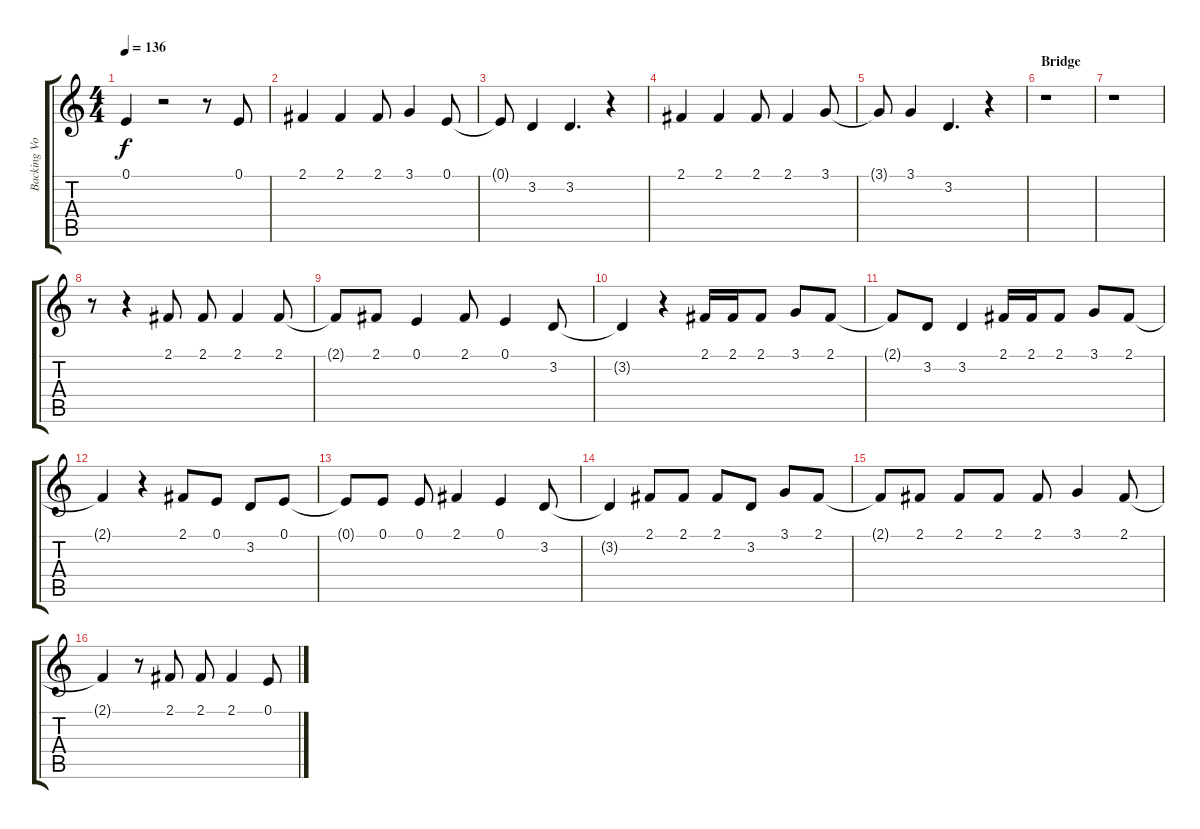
\track ("Backing Vocals" "Backing Vo") {instrument oboe}
\staff {score tabs}
\tuning (E4 B3 G3 D3 A2 E2) {hide}
\ts (4 4)
\tempo 136
\clef g2
\ks c
0.1{t}.4{dy f} r.2 r.8 0.1.8 |
2.1.4 2.1.4 2.1.8 3.1.4 0.1.8 |
0.1{t}.8 3.2.4 3.2.4{d} r.4 |
2.1.4 2.1.4 2.1.8 2.1.4 3.1.8 |
3.1{t}.8 3.1.4 3.2.4{d} r.4 |
\section ("" "Bridge")
r.1 |
r.1 |
r.8 r.4 2.1.8 2.1.8 2.1.4 2.1.8 |
2.1{t}.8 2.1.8 0.1.4 2.1.8 0.1.4 3.2.8 |
3.2{t}.4 r.4 2.1.16 2.1.16 2.1.8 3.1.8 2.1.8 |
2.1{t}.8 3.2.8 3.2.4 2.1.16 2.1.16 2.1.8 3.1.8 2.1.8 |
2.1{t}.4 r.4 2.1.8 0.1.8 3.2.8 0.1.8 |
0.1{t}.8 0.1.8 0.1.8 2.1.4 0.1.4 3.2.8 |
3.2{t}.4 2.1.8 2.1.8 2.1.8 3.2.8 3.1.8 2.1.8 |
2.1{t}.8 2.1.8 2.1.8 2.1.8 2.1.8 3.1.4 2.1.8 |
2.1{t}.4 r.8 2.1.8 2.1.8 2.1.4 0.1.8
